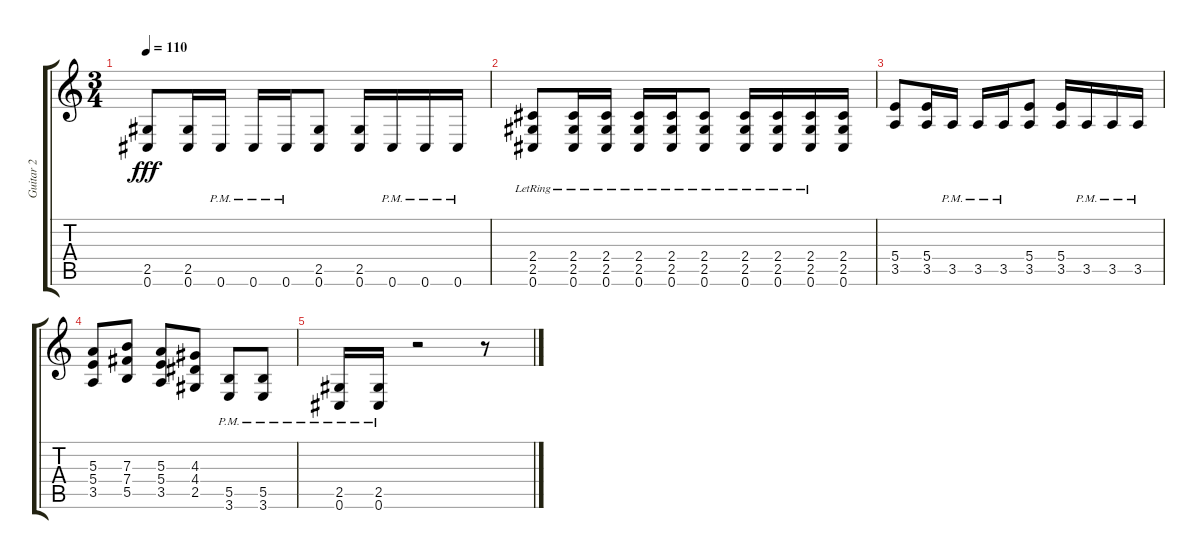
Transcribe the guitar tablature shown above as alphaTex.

\track ("Guitar 2" "Guitar 2") {instrument distortionguitar}
\staff {score tabs}
\tuning (Db4 Ab3 E3 B2 Gb2 Db2) {hide}
\ts (3 4)
\tempo 110
\clef g2
\ks c
(2.5 0.6).8{dy fff} (2.5 0.6).16 0.6{pm}.16 0.6{pm}.16 0.6{pm}.16 (2.5 0.6).8 (2.5 0.6).16 0.6{pm}.16 0.6{pm}.16 0.6{pm}.16 |
(2.4{lr} 2.5{lr} 0.6{lr}).8 (2.4{lr} 2.5{lr} 0.6{lr}).16 (2.4{lr} 2.5{lr} 0.6{lr}).16 (2.4{lr} 2.5{lr} 0.6{lr}).16 (2.4{lr} 2.5{lr} 0.6{lr}).16 (2.4{lr} 2.5{lr} 0.6{lr}).8 (2.4{lr} 2.5{lr} 0.6{lr}).16 (2.4{lr} 2.5{lr} 0.6{lr}).16 (2.4{lr} 2.5{lr} 0.6{lr}).16 (2.4 2.5 0.6).16 |
(5.4 3.5).8 (5.4 3.5).16 3.5{pm}.16 3.5{pm}.16 3.5{pm}.16 (5.4 3.5).8 (5.4 3.5).16 3.5{pm}.16 3.5{pm}.16 3.5{pm}.16 |
(5.3 5.4 3.5).8 (7.3 7.4 5.5).8 (5.3 5.4 3.5).8 (4.3 4.4 2.5).8 (5.5{pm} 3.6{pm}).8 (5.5{pm} 3.6{pm}).8 |
(2.5{pm} 0.6{pm}).16 (2.5{pm} 0.6{pm}).16 r.2 r.8
